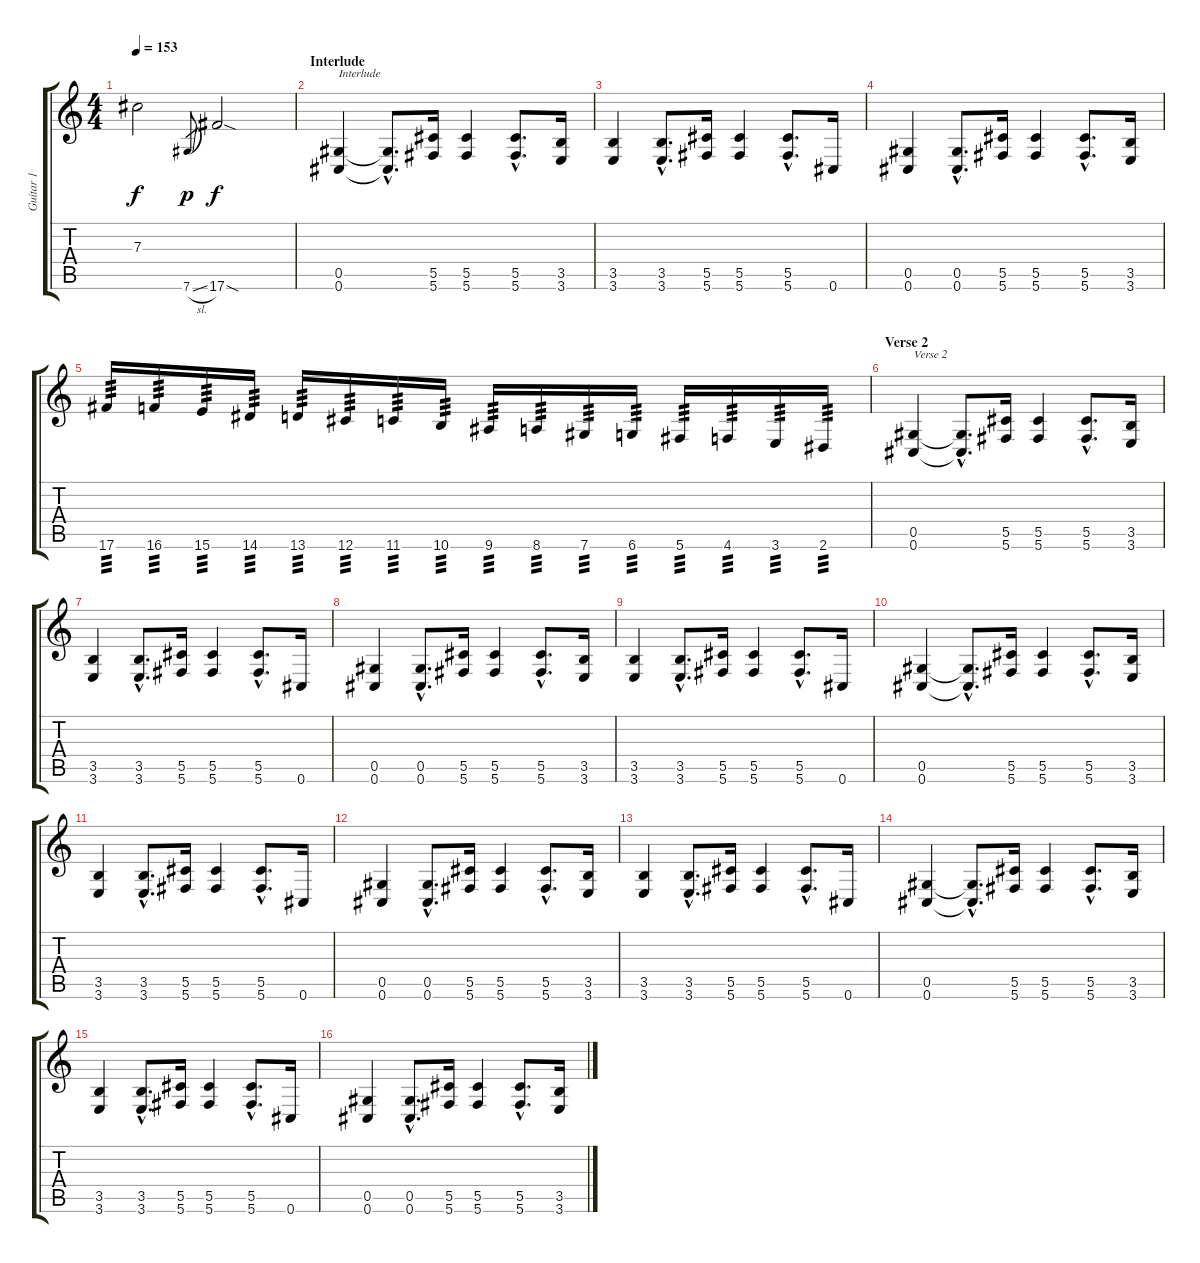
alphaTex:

\track ("Guitar 1" "Guitar 1") {instrument distortionguitar}
\staff {score tabs}
\tuning (Eb4 Bb3 Gb3 Db3 Ab2 Db2) {hide}
\ts (4 4)
\tempo 153
\clef g2
\ks c
7.3.2{dy f} 7.6{sl}.8{gr dy p} 17.6{sod}.2{dy f} |
\section ("" "Interlude")
(0.5 0.6).4{txt "Interlude"} (0.5{hac t} 0.6{hac t}).8{d} (5.5 5.6).16 (5.5 5.6).4 (5.5{hac} 5.6{hac}).8{d} (3.5 3.6).16 |
(3.5 3.6).4 (3.5{hac} 3.6{hac}).8{d} (5.5 5.6).16 (5.5 5.6).4 (5.5{hac} 5.6{hac}).8{d} 0.6.16 |
(0.5 0.6).4 (0.5{hac} 0.6{hac}).8{d} (5.5 5.6).16 (5.5 5.6).4 (5.5{hac} 5.6{hac}).8{d} (3.5 3.6).16 |
17.6.16{tp 3} 16.6.16{tp 3} 15.6.16{tp 3} 14.6.16{tp 3} 13.6.16{tp 3} 12.6.16{tp 3} 11.6.16{tp 3} 10.6.16{tp 3} 9.6.16{tp 3} 8.6.16{tp 3} 7.6.16{tp 3} 6.6.16{tp 3} 5.6.16{tp 3} 4.6.16{tp 3} 3.6.16{tp 3} 2.6.16{tp 3} |
\section ("" "Verse 2")
(0.5 0.6).4{txt "Verse 2"} (0.5{hac t} 0.6{hac t}).8{d} (5.5 5.6).16 (5.5 5.6).4 (5.5{hac} 5.6{hac}).8{d} (3.5 3.6).16 |
(3.5 3.6).4 (3.5{hac} 3.6{hac}).8{d} (5.5 5.6).16 (5.5 5.6).4 (5.5{hac} 5.6{hac}).8{d} 0.6.16 |
(0.5 0.6).4 (0.5{hac} 0.6{hac}).8{d} (5.5 5.6).16 (5.5 5.6).4 (5.5{hac} 5.6{hac}).8{d} (3.5 3.6).16 |
(3.5 3.6).4 (3.5{hac} 3.6{hac}).8{d} (5.5 5.6).16 (5.5 5.6).4 (5.5{hac} 5.6{hac}).8{d} 0.6.16 |
(0.5 0.6).4 (0.5{hac t} 0.6{hac t}).8{d} (5.5 5.6).16 (5.5 5.6).4 (5.5{hac} 5.6{hac}).8{d} (3.5 3.6).16 |
(3.5 3.6).4 (3.5{hac} 3.6{hac}).8{d} (5.5 5.6).16 (5.5 5.6).4 (5.5{hac} 5.6{hac}).8{d} 0.6.16 |
(0.5 0.6).4 (0.5{hac} 0.6{hac}).8{d} (5.5 5.6).16 (5.5 5.6).4 (5.5{hac} 5.6{hac}).8{d} (3.5 3.6).16 |
(3.5 3.6).4 (3.5{hac} 3.6{hac}).8{d} (5.5 5.6).16 (5.5 5.6).4 (5.5{hac} 5.6{hac}).8{d} 0.6.16 |
(0.5 0.6).4 (0.5{hac t} 0.6{hac t}).8{d} (5.5 5.6).16 (5.5 5.6).4 (5.5{hac} 5.6{hac}).8{d} (3.5 3.6).16 |
(3.5 3.6).4 (3.5{hac} 3.6{hac}).8{d} (5.5 5.6).16 (5.5 5.6).4 (5.5{hac} 5.6{hac}).8{d} 0.6.16 |
(0.5 0.6).4 (0.5{hac} 0.6{hac}).8{d} (5.5 5.6).16 (5.5 5.6).4 (5.5{hac} 5.6{hac}).8{d} (3.5 3.6).16
